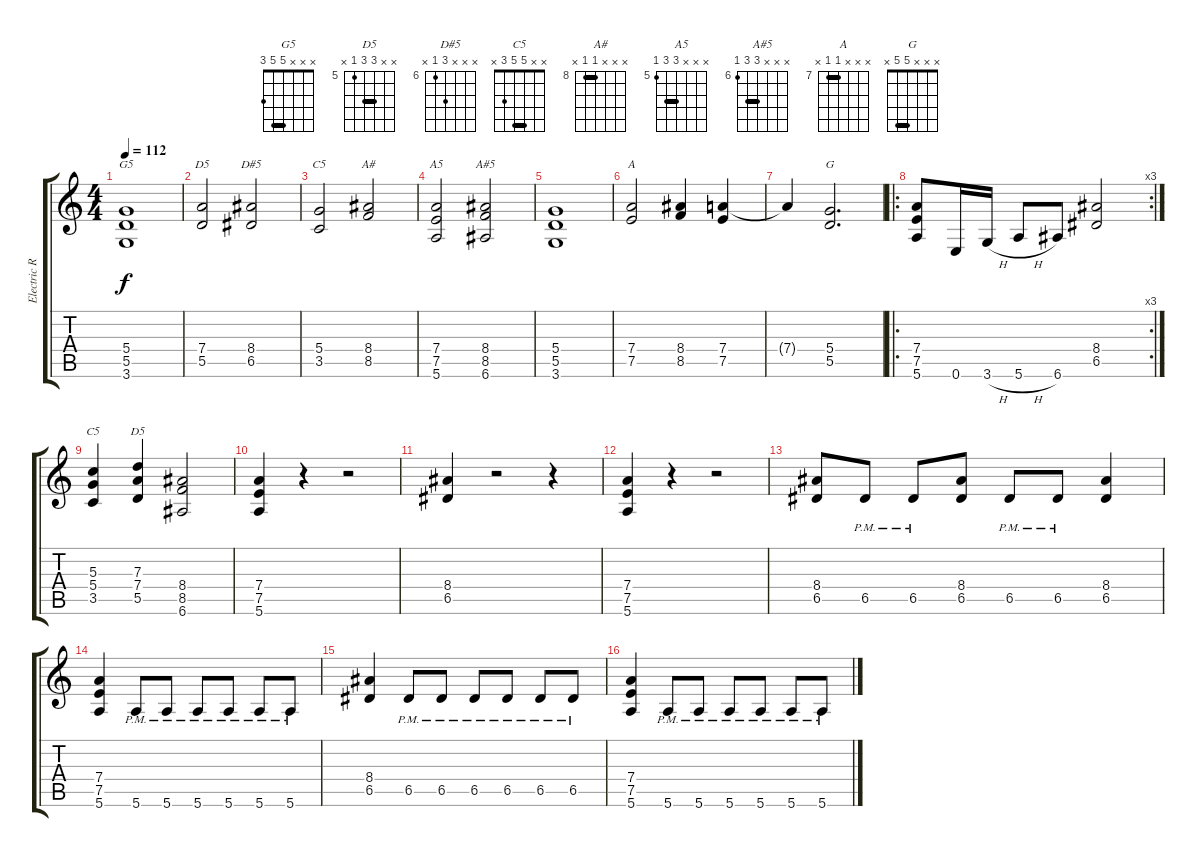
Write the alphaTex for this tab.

\track ("Electric Rhythm" "Electric R") {instrument distortionguitar}
\staff {score tabs}
\tuning (E4 B3 G3 D3 A2 E2) {hide}
\chord ("G5" x x x 5 5 3) {barre 5}
\chord ("D5" x x x 7 5 x) {firstfret 5}
\chord ("D#5" x x x 8 6 x) {firstfret 6}
\chord ("C5" x x x 5 3 x)
\chord ("A#" x x x 8 8 x) {firstfret 8 barre 8}
\chord ("A5" x x x 7 7 5) {firstfret 5 barre 7}
\chord ("A#5" x x x 8 8 6) {firstfret 6 barre 8}
\chord ("A" x x x 7 7 x) {firstfret 7 barre 7}
\chord ("G" x x x 5 5 x) {barre 5}
\chord ("C5" x x 5 5 3 x) {barre 5}
\chord ("D5" x x 7 7 5 x) {firstfret 5 barre 7}
\ts (4 4)
\tempo 112
\clef g2
\ks c
(5.4 5.5 3.6).1{ch "G5" dy f} |
(7.4 5.5).2{ch "D5"} (8.4 6.5).2{ch "D#5"} |
(5.4 3.5).2{ch "C5"} (8.4 8.5).2{ch "A#"} |
(7.4 7.5 5.6).2{ch "A5"} (8.4 8.5 6.6).2{ch "A#5"} |
(5.4 5.5 3.6).1 |
(7.4 7.5).2{ch "A"} (8.4 8.5).4 (7.4 7.5).4 |
7.4{t}.4 (5.4 5.5).2{d ch "G"} |
\ro
\rc 3
(7.4 7.5 5.6).8 0.6.16 3.6{h}.16 5.6{h}.8 6.6.8 (8.4 6.5).2 |
(5.3 5.4 3.5).4{ch "C5"} (7.3 7.4 5.5).4{ch "D5"} (8.4 8.5 6.6).2 |
(7.4 7.5 5.6).4 r.4 r.2 |
(8.4 6.5).4 r.2 r.4 |
(7.4 7.5 5.6).4 r.4 r.2 |
(8.4 6.5).8 6.5{pm}.8 6.5{pm}.8 (8.4 6.5).8 6.5{pm}.8 6.5{pm}.8 (8.4 6.5).4 |
(7.4 7.5 5.6).4 5.6{pm}.8 5.6{pm}.8 5.6{pm}.8 5.6{pm}.8 5.6{pm}.8 5.6{pm}.8 |
(8.4 6.5).4 6.5{pm}.8 6.5{pm}.8 6.5{pm}.8 6.5{pm}.8 6.5{pm}.8 6.5{pm}.8 |
(7.4 7.5 5.6).4 5.6{pm}.8 5.6{pm}.8 5.6{pm}.8 5.6{pm}.8 5.6{pm}.8 5.6{pm}.8
